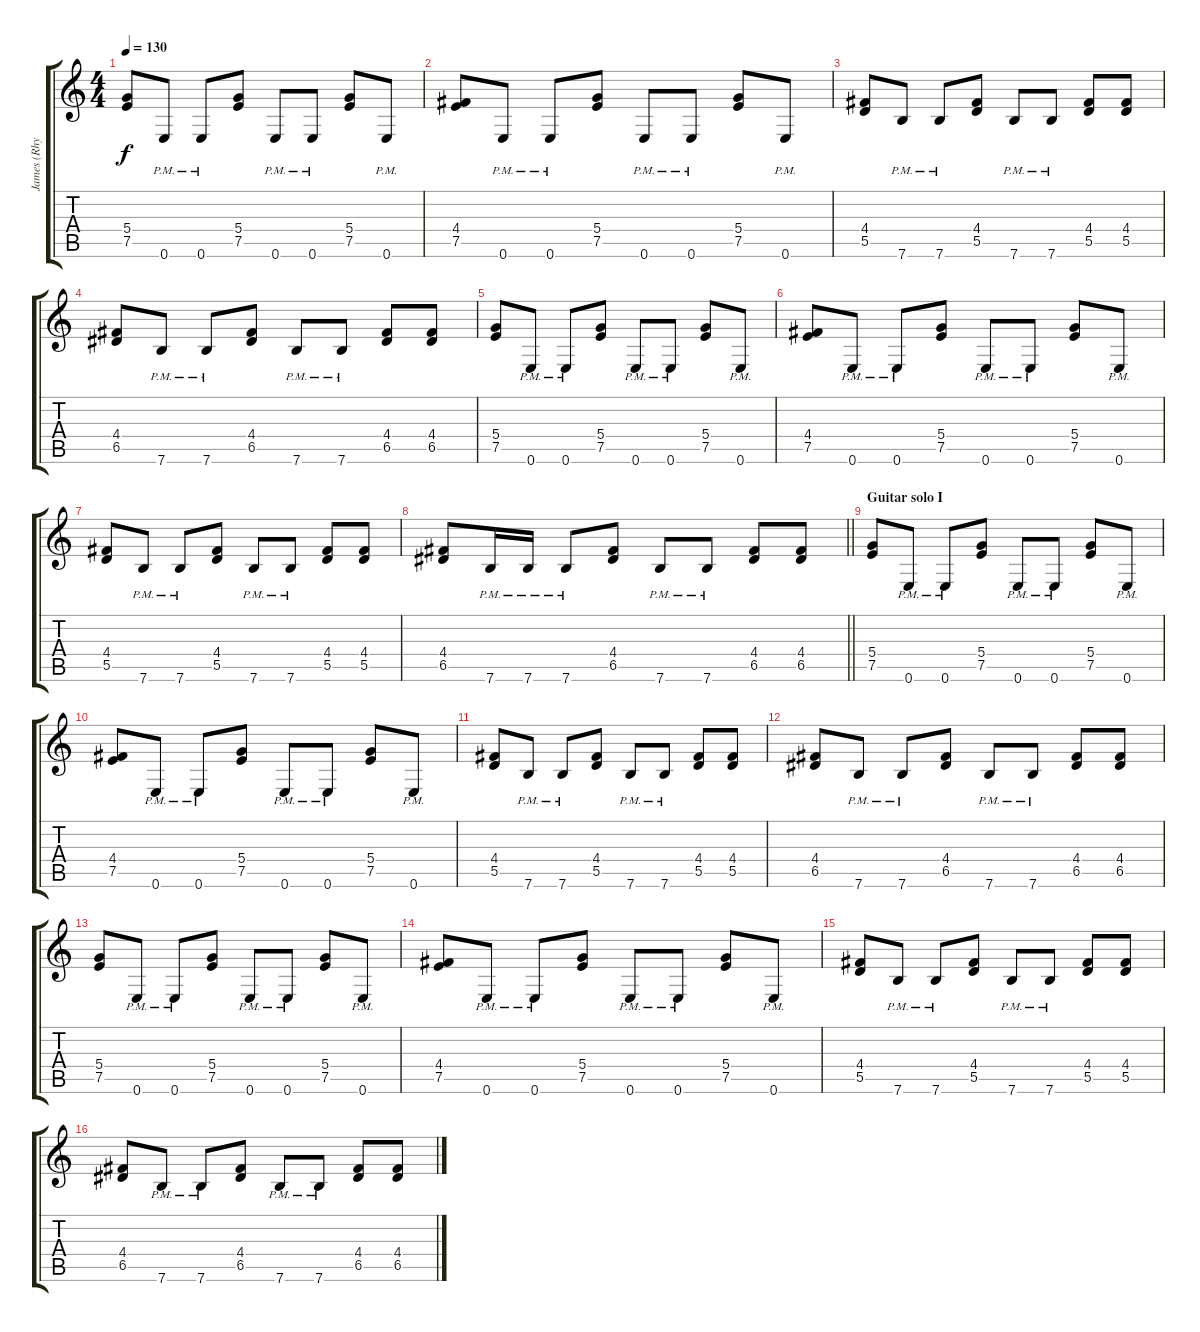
\track ("James (Rhythm Guitar)" "James (Rhy") {instrument distortionguitar}
\staff {score tabs}
\tuning (E4 B3 G3 D3 A2 E2) {hide}
\ts (4 4)
\tempo 130
\clef g2
\ks c
(5.4 7.5).8{dy f} 0.6{pm}.8 0.6{pm}.8 (5.4 7.5).8 0.6{pm}.8 0.6{pm}.8 (5.4 7.5).8 0.6{pm}.8 |
(4.4 7.5).8 0.6{pm}.8 0.6{pm}.8 (5.4 7.5).8 0.6{pm}.8 0.6{pm}.8 (5.4 7.5).8 0.6{pm}.8 |
(4.4 5.5).8 7.6{pm}.8 7.6{pm}.8 (4.4 5.5).8 7.6{pm}.8 7.6{pm}.8 (4.4 5.5).8 (4.4 5.5).8 |
(4.4 6.5).8 7.6{pm}.8 7.6{pm}.8 (4.4 6.5).8 7.6{pm}.8 7.6{pm}.8 (4.4 6.5).8 (4.4 6.5).8 |
(5.4 7.5).8 0.6{pm}.8 0.6{pm}.8 (5.4 7.5).8 0.6{pm}.8 0.6{pm}.8 (5.4 7.5).8 0.6{pm}.8 |
(4.4 7.5).8 0.6{pm}.8 0.6{pm}.8 (5.4 7.5).8 0.6{pm}.8 0.6{pm}.8 (5.4 7.5).8 0.6{pm}.8 |
(4.4 5.5).8 7.6{pm}.8 7.6{pm}.8 (4.4 5.5).8 7.6{pm}.8 7.6{pm}.8 (4.4 5.5).8 (4.4 5.5).8 |
\barLineRight lightlight
(4.4 6.5).8 7.6{pm}.16 7.6{pm}.16 7.6{pm}.8 (4.4 6.5).8 7.6{pm}.8 7.6{pm}.8 (4.4 6.5).8 (4.4 6.5).8 |
\section ("" "Guitar solo I")
(5.4 7.5).8 0.6{pm}.8 0.6{pm}.8 (5.4 7.5).8 0.6{pm}.8 0.6{pm}.8 (5.4 7.5).8 0.6{pm}.8 |
(4.4 7.5).8 0.6{pm}.8 0.6{pm}.8 (5.4 7.5).8 0.6{pm}.8 0.6{pm}.8 (5.4 7.5).8 0.6{pm}.8 |
(4.4 5.5).8 7.6{pm}.8 7.6{pm}.8 (4.4 5.5).8 7.6{pm}.8 7.6{pm}.8 (4.4 5.5).8 (4.4 5.5).8 |
(4.4 6.5).8 7.6{pm}.8 7.6{pm}.8 (4.4 6.5).8 7.6{pm}.8 7.6{pm}.8 (4.4 6.5).8 (4.4 6.5).8 |
(5.4 7.5).8 0.6{pm}.8 0.6{pm}.8 (5.4 7.5).8 0.6{pm}.8 0.6{pm}.8 (5.4 7.5).8 0.6{pm}.8 |
(4.4 7.5).8 0.6{pm}.8 0.6{pm}.8 (5.4 7.5).8 0.6{pm}.8 0.6{pm}.8 (5.4 7.5).8 0.6{pm}.8 |
(4.4 5.5).8 7.6{pm}.8 7.6{pm}.8 (4.4 5.5).8 7.6{pm}.8 7.6{pm}.8 (4.4 5.5).8 (4.4 5.5).8 |
(4.4 6.5).8 7.6{pm}.8 7.6{pm}.8 (4.4 6.5).8 7.6{pm}.8 7.6{pm}.8 (4.4 6.5).8 (4.4 6.5).8
